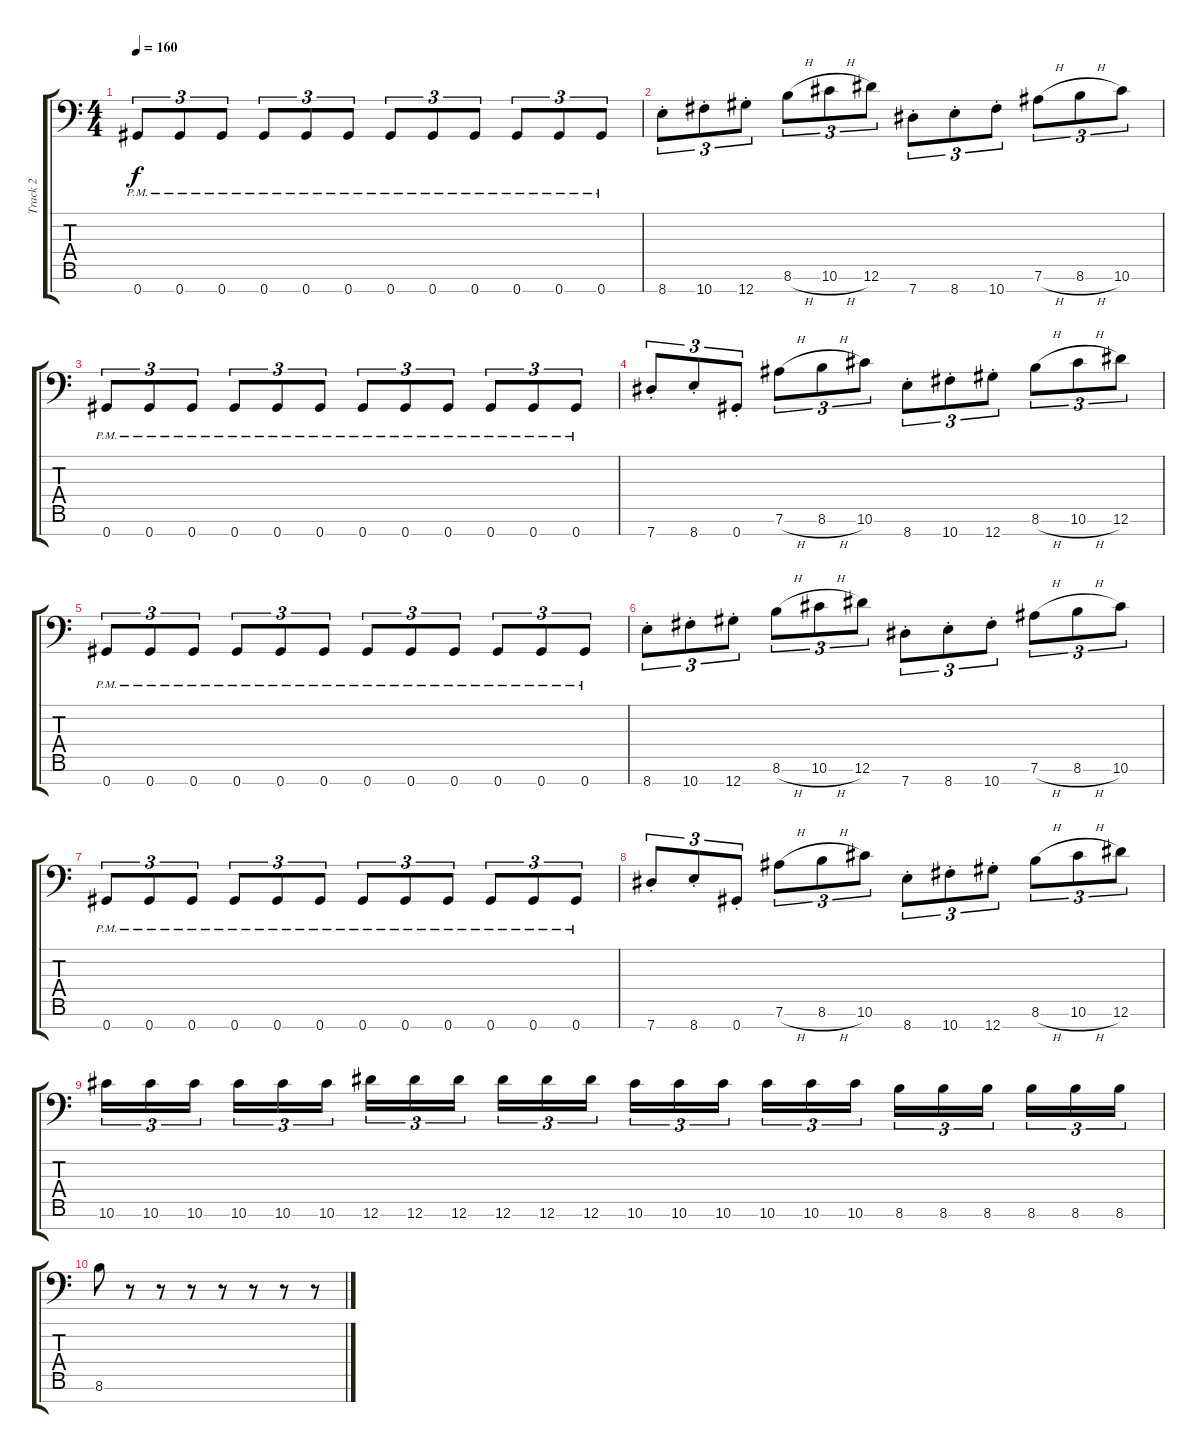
\track ("Track 2" "Track 2") {instrument distortionguitar}
\staff {score tabs}
\tuning (Eb4 Bb3 Gb3 Db3 Ab2 Eb2 Ab1) {hide}
\ts (4 4)
\tempo 160
\clef f4
\ks c
0.7{pm}.8{tu (3 2) dy f} 0.7{pm}.8{tu (3 2)} 0.7{pm}.8{tu (3 2)} 0.7{pm}.8{tu (3 2)} 0.7{pm}.8{tu (3 2)} 0.7{pm}.8{tu (3 2)} 0.7{pm}.8{tu (3 2)} 0.7{pm}.8{tu (3 2)} 0.7{pm}.8{tu (3 2)} 0.7{pm}.8{tu (3 2)} 0.7{pm}.8{tu (3 2)} 0.7{pm}.8{tu (3 2)} |
8.7{st}.8{tu (3 2)} 10.7{st}.8{tu (3 2)} 12.7{st}.8{tu (3 2)} 8.6{h}.8{tu (3 2)} 10.6{h}.8{tu (3 2)} 12.6.8{tu (3 2)} 7.7{st}.8{tu (3 2)} 8.7{st}.8{tu (3 2)} 10.7{st}.8{tu (3 2)} 7.6{h}.8{tu (3 2)} 8.6{h}.8{tu (3 2)} 10.6.8{tu (3 2)} |
0.7{pm}.8{tu (3 2)} 0.7{pm}.8{tu (3 2)} 0.7{pm}.8{tu (3 2)} 0.7{pm}.8{tu (3 2)} 0.7{pm}.8{tu (3 2)} 0.7{pm}.8{tu (3 2)} 0.7{pm}.8{tu (3 2)} 0.7{pm}.8{tu (3 2)} 0.7{pm}.8{tu (3 2)} 0.7{pm}.8{tu (3 2)} 0.7{pm}.8{tu (3 2)} 0.7{pm}.8{tu (3 2)} |
7.7{st}.8{tu (3 2)} 8.7{st}.8{tu (3 2)} 0.7{st}.8{tu (3 2)} 7.6{h}.8{tu (3 2)} 8.6{h}.8{tu (3 2)} 10.6.8{tu (3 2)} 8.7{st}.8{tu (3 2)} 10.7{st}.8{tu (3 2)} 12.7{st}.8{tu (3 2)} 8.6{h}.8{tu (3 2)} 10.6{h}.8{tu (3 2)} 12.6.8{tu (3 2)} |
0.7{pm}.8{tu (3 2)} 0.7{pm}.8{tu (3 2)} 0.7{pm}.8{tu (3 2)} 0.7{pm}.8{tu (3 2)} 0.7{pm}.8{tu (3 2)} 0.7{pm}.8{tu (3 2)} 0.7{pm}.8{tu (3 2)} 0.7{pm}.8{tu (3 2)} 0.7{pm}.8{tu (3 2)} 0.7{pm}.8{tu (3 2)} 0.7{pm}.8{tu (3 2)} 0.7{pm}.8{tu (3 2)} |
8.7{st}.8{tu (3 2)} 10.7{st}.8{tu (3 2)} 12.7{st}.8{tu (3 2)} 8.6{h}.8{tu (3 2)} 10.6{h}.8{tu (3 2)} 12.6.8{tu (3 2)} 7.7{st}.8{tu (3 2)} 8.7{st}.8{tu (3 2)} 10.7{st}.8{tu (3 2)} 7.6{h}.8{tu (3 2)} 8.6{h}.8{tu (3 2)} 10.6.8{tu (3 2)} |
0.7{pm}.8{tu (3 2)} 0.7{pm}.8{tu (3 2)} 0.7{pm}.8{tu (3 2)} 0.7{pm}.8{tu (3 2)} 0.7{pm}.8{tu (3 2)} 0.7{pm}.8{tu (3 2)} 0.7{pm}.8{tu (3 2)} 0.7{pm}.8{tu (3 2)} 0.7{pm}.8{tu (3 2)} 0.7{pm}.8{tu (3 2)} 0.7{pm}.8{tu (3 2)} 0.7{pm}.8{tu (3 2)} |
7.7{st}.8{tu (3 2)} 8.7{st}.8{tu (3 2)} 0.7{st}.8{tu (3 2)} 7.6{h}.8{tu (3 2)} 8.6{h}.8{tu (3 2)} 10.6.8{tu (3 2)} 8.7{st}.8{tu (3 2)} 10.7{st}.8{tu (3 2)} 12.7{st}.8{tu (3 2)} 8.6{h}.8{tu (3 2)} 10.6{h}.8{tu (3 2)} 12.6.8{tu (3 2)} |
10.6.16{tu (3 2)} 10.6.16{tu (3 2)} 10.6.16{tu (3 2) beam splitsecondary} 10.6.16{tu (3 2)} 10.6.16{tu (3 2)} 10.6.16{tu (3 2)} 12.6.16{tu (3 2)} 12.6.16{tu (3 2)} 12.6.16{tu (3 2) beam splitsecondary} 12.6.16{tu (3 2)} 12.6.16{tu (3 2)} 12.6.16{tu (3 2)} 10.6.16{tu (3 2)} 10.6.16{tu (3 2)} 10.6.16{tu (3 2) beam splitsecondary} 10.6.16{tu (3 2)} 10.6.16{tu (3 2)} 10.6.16{tu (3 2)} 8.6.16{tu (3 2)} 8.6.16{tu (3 2)} 8.6.16{tu (3 2) beam splitsecondary} 8.6.16{tu (3 2)} 8.6.16{tu (3 2)} 8.6.16{tu (3 2)} |
8.6.8 r.8 r.8 r.8 r.8 r.8 r.8 r.8
